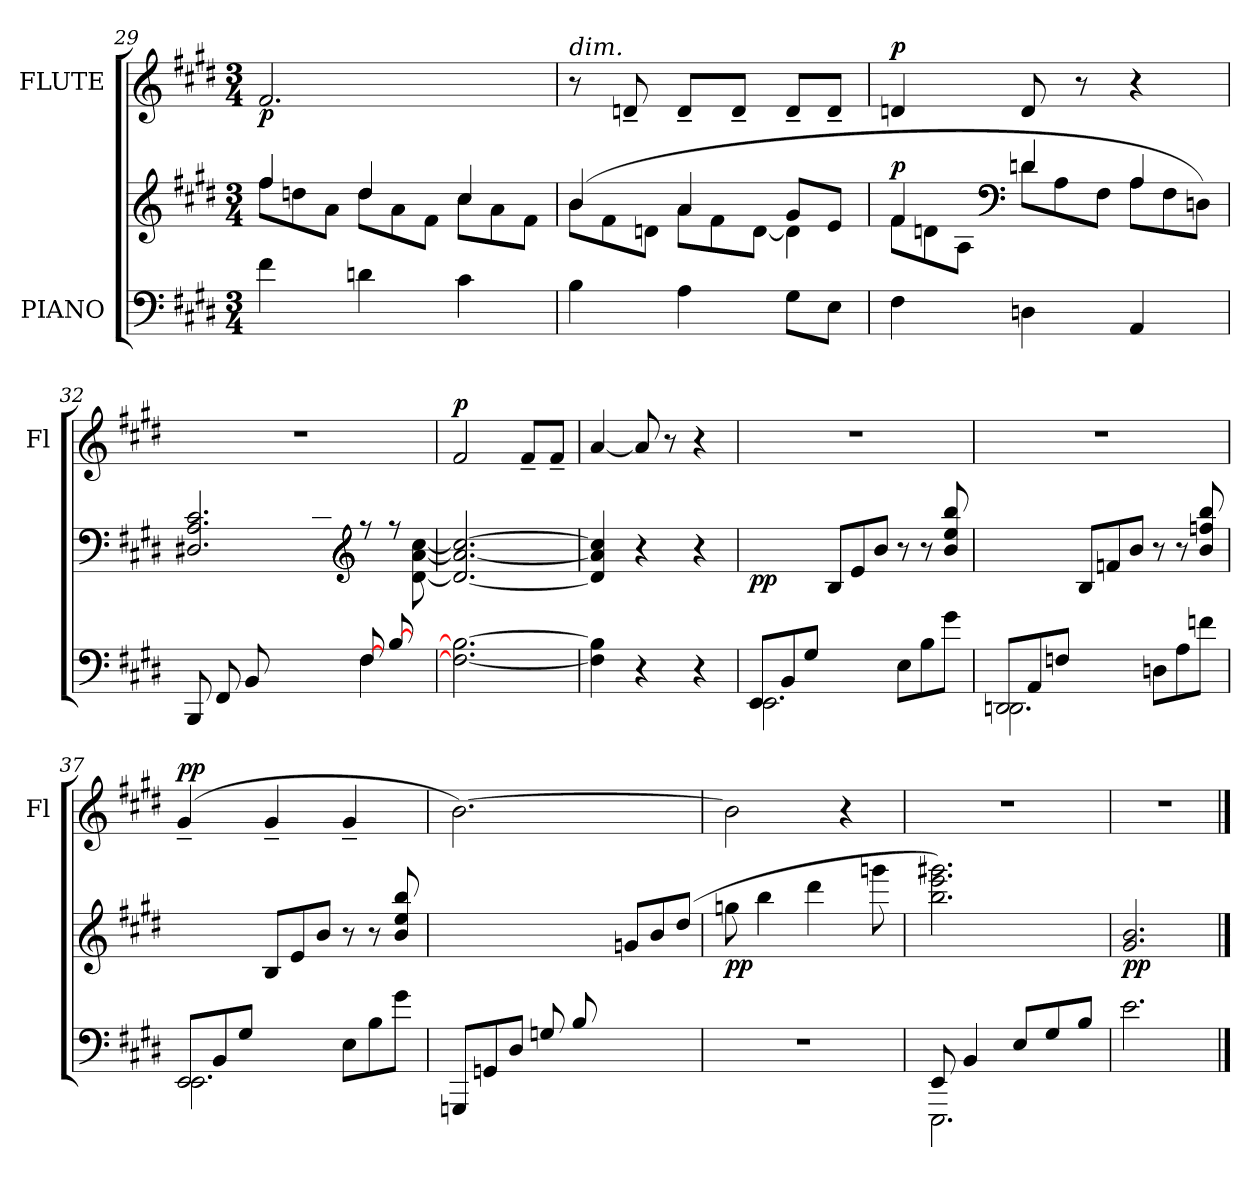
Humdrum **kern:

**kern	**kern	**dynam	**kern	**dynam
*part2	*part2	*part2	*part1	*part1
*staff3	*staff2	*staff2/3	*staff1	*staff1
*I"PIANO	*	*	*I"FLUTE	*
*	*	*	*I'Fl	*
*clefF4	*clefG2	*	*clefG2	*
*k[f#c#g#d#]	*k[f#c#g#d#]	*	*k[f#c#g#d#]	*
*M3/4	*M3/4	*	*M3/4	*
=29	=29	=29	=29	=29
*	*^	*	*	*
*	*	*Xtuplet	*	*	*
!	!	!	!	!	!LO:DY:b
4f#\	4ff#/	12ff#\L	.	2.f#/	p
.	.	12ddn\	.	.	.
.	.	12a\J	.	.	.
4dn\	4dd/	12dd\L	.	.	.
.	.	12a\	.	.	.
.	.	12f#\J	.	.	.
4c#\	4cc#/	12cc#\L	.	.	.
.	.	12a\	.	.	.
.	.	12f#\J	.	.	.
!!LO:LB:g=z
=30	=30	=30	=30	=30	=30
*	*	*	*	*MM66	*
!	!	!	!	!LO:TX:a:i:t=dim.	!
4B\	(>4b/	12b\L	.	8r	.
.	.	12f#\	.	.	.
.	.	.	.	8dn~/	.
.	.	12dn\J	.	.	.
4A\	4a/	12a\L	.	8d~/L	.
.	.	12f#\	.	.	.
.	.	.	.	8d~/J	.
.	.	[12d\J	.	.	.
8G#\L	8g#/L	4d\]	.	8d~/L	.
8E\J	8e/J	.	.	8d~/J	.
=31	=31	=31	=31	=31	=31
*	*	*	*	*MM60	*
!	!	!	!LO:DY:a	!	!LO:DY:a
*	*	*	*	*^	*
4F#\	4f#/	12f#\L	p	4dn/	3%2ryy	p
.	.	12dn\	.	.	.	.
.	.	12A\J	.	.	.	.
*	*clefF4	*	*	*	*	*
*	*	*	*	*MM56	*	*
4Dn\	4dn/	12d\L	.	8d/	.	.
.	.	12A\	.	.	.	.
.	.	.	.	8r	.	.
.	.	12F#\J	.	.	.	.
*	*	*	*	*MM50	*	*
4AA/	4A/	12A\L	.	4r	.	.
.	.	12F#\	.	.	.	.
*	*	*	*	*MM42	*	*
.	.	12Dn\J)	.	.	12ryy	.
*	*v	*v	*	*	*	*
*	*	*	*v	*v	*
=32	=32	=32	=32	=32
*Xtuplet	*	*	*	*
*^	*^	*	*^	*
*	*	*	*^	*	*	*	*
!	!	!	!	!	!LO:DY:b	!	!	!
!	!	!	!	!	!LO:DY:n=1:b	!	!	!
*	*	*	*	*	*	*^	*^	*
*	*	*	*	*	*	*	*	*^	*	*
12BBB/L	2ryy	2.D#X/ 2.A/ 2.c#/	2ryy	4ryy	other-dynamics p	2.r	12ryy	4ryy	2ryy	3%2ryy	.
*	*	*	*	*	*	*MM50	*	*	*	*	*
12FF#/	.	.	.	.	.	.	3%2ryy	.	.	.	.
12BB/	.	.	.	.	.	.	.	.	.	.	.
*	*	*	*	*	*	*MM46	*	*	*	*	*
4ryy	.	.	.	12D#X\	.	.	.	2ryy	.	.	.
.	.	.	.	12A\	.	.	.	.	.	.	.
.	.	.	.	12c#\J	.	.	.	.	.	.	.
*	*	*clefG2	*	*	*	*	*	*	*	*	*
*	*	*	*	*	*	*MM42	*	*	*	*	*
[12F#/L	4F#\	.	12rff	4ryy	.	.	.	.	4ryy	.	.
[12B/J	.	.	12rff	.	.	.	.	.	.	.	.
*	*	*	*	*	*	*MM38	*	*	*	*	*
12ryy	.	.	[12d#\ [12a\ [12cc#\	.	.	.	.	.	.	12ryy	.
*v	*v	*	*	*	*	*v	*v	*v	*v	*v	*
*	*v	*v	*v	*	*	*
=33	=33	=33	=33	=33
*	*	*	*MM46	*
*	*^	*	*^	*
*	*	*	*	*	*^	*
*	*	*	*	*	*	*^	*
*	*	*	*	*	*	*	*^	*
!	!	!	!	!LO:TX:a:B:t=Plus lent.	!	!	!	!	!
!	!LO:TX:a:B:t=Plus lent.	!	!	!	!	!	!	!	!
!	!	!	!	!	!	!	!	!	!LO:DY:a
*	*v	*v	*	*	*	*	*	*	*
*	*	*	*v	*v	*v	*v	*v	*
2.F#\_ 2.B\_	2.d#/_ 2.a/_ 2.cc#/_	.	2f#/	p
.	.	.	8f#~/L	.
.	.	.	8f#~/J	.
!!LO:LB:g=z
=34	=34	=34	=34	=34
*	*	*	*MM30	*
4F#\] 4B\]	4d#/] 4a/] 4cc#/]	.	[4a/	.
*	*	*	*MM46	*
4r	4r	.	8a/]	.
.	.	.	8r	.
4r	4r	.	4r	.
=35	=35	=35	=35	=35
*	*	*	*MM46	*
!LO:N:head=open	!	!LO:DY:b	!	!
*^	*	*	*^	*
*	*	*	*	*	*^	*
*	*	*	*	*	*	*^	*
12EE/L	2.EE\	4ryy	pp	2.r	12ryy	2ryy	3%2ryy	.
*	*	*	*	*MM50	*	*	*	*
12BB/	.	.	.	.	3%2ryy	.	.	.
12G#/J	.	.	.	.	.	.	.	.
4ryy	.	12B/L	.	.	.	.	.	.
.	.	12e/	.	.	.	.	.	.
.	.	12b/J	.	.	.	.	.	.
*	*	*	*	*MM46	*	*	*	*
12E\L	.	12r	.	.	.	4ryy	.	.
12B\	.	12r	.	.	.	.	.	.
*	*	*	*	*MM38	*	*	*	*
12g#\J	.	12b/ 12ee/ 12bb/	.	.	.	.	12ryy	.
=36	=36	=36	=36	=36	=36	=36	=36	=36
*	*	*	*	*MM46	*	*	*	*
!LO:N:head=open	!	!	!	!	!	!	!	!
12DDn/L	2.DD\	4ryy	.	2.r	12ryy	2ryy	3%2ryy	.
*	*	*	*	*MM50	*	*	*	*
12AA/	.	.	.	.	3%2ryy	.	.	.
12Fn/J	.	.	.	.	.	.	.	.
4ryy	.	12B/L	.	.	.	.	.	.
.	.	12fn/	.	.	.	.	.	.
.	.	12b/J	.	.	.	.	.	.
*	*	*	*	*MM46	*	*	*	*
12Dn\L	.	12r	.	.	.	4ryy	.	.
12A\	.	12r	.	.	.	.	.	.
*	*	*	*	*MM38	*	*	*	*
12fn\J	.	12b/ 12ffn/ 12bb/	.	.	.	.	12ryy	.
*	*	*	*	*v	*v	*v	*v	*
=37	=37	=37	=37	=37	=37
*	*	*	*	*MM46	*
*	*	*	*	*^	*
*	*	*	*	*	*^	*
*	*	*	*	*	*	*^	*
!LO:N:head=open	!	!	!	!	!	!	!	!LO:DY:a
*	*	*	*	*	*	*v	*v	*
12EE/L	2.EE\	4ryy	.	(>4g#~/	12ryy	3%2ryy	pp
*	*	*	*	*MM50	*	*	*
12BB/	.	.	.	.	3%2ryy	.	.
12G#/J	.	.	.	.	.	.	.
4ryy	.	12B/L	.	4g#~/	.	.	.
.	.	12e/	.	.	.	.	.
.	.	12b/J	.	.	.	.	.
*	*	*	*	*MM44	*	*	*
12E\L	.	12r	.	4g#~/	.	.	.
12B\	.	12r	.	.	.	.	.
*	*	*	*	*MM32	*	*	*
12g#\J	.	12b/ 12ee/ 12bb/	.	.	.	12ryy	.
*	*	*	*	*v	*v	*v	*
!!LO:LB:g=z
=38	=38	=38	=38	=38	=38
*	*	*	*	*MM40	*
*	*	*	*	*^	*
*	*	*	*	*	*^	*
!	!	!	!LO:DY:b	!	!	!	!
!	!	!	!LO:DY:n=1:b	!	!	!	!
*	*	*	*	*	*	*^	*
4ryy	(>12GGGn/L	4ryy	other-dynamics pp	[2.b\)	12ryy	2ryy	3%2ryy	.
*	*	*	*	*MM46	*	*	*	*
.	12GGn/	.	.	.	3%2ryy	.	.	.
.	12D#/J	.	.	.	.	.	.	.
12Gn/L	2ryy	6ryy	.	.	.	.	.	.
12B/	.	.	.	.	.	.	.	.
3ryy	.	12d#\J	.	.	.	.	.	.
*	*	*	*	*MM42	*	*	*	*
.	.	12gn/L	.	.	.	4ryy	.	.
.	.	12b/	.	.	.	.	.	.
*	*	*	*	*MM32	*	*	*	*
.	.	(12dd#/J	.	.	.	.	12ryy	.
*v	*v	*	*	*v	*v	*v	*v	*
=39	=39	=39	=39	=39
*	*	*	*MM46	*
*	*	*	*^	*
*	*	*	*	*^	*
*	*	*	*	*	*^	*
!	!	!LO:DY:b	!	!	!	!	!
*	*	*	*	*v	*v	*v	*
2.r	8ggn\	pp	2b\]	2ryy	.
.	4bb\	.	.	.	.
.	4ddd#\	.	.	.	.
.	.	.	4r	8ryy	.
*	*	*	*MM30	*	*
.	8gggn\	.	.	8ryy	.
*	*	*	*v	*v	*
=40	=40	=40	=40	=40
*	*	*	*MM42	*
*^	*	*	*^	*
*	*	*	*	*	*^	*
8EE/	2.EEE\	2.bb\ 2.eee\ 2.ggg#X\)	.	2.r	4.ryy	2ryy	.
4BB/	.	.	.	.	.	.	.
*	*	*	*	*MM36	*	*	*
8E/L	.	.	.	.	4.ryy	.	.
8G#/	.	.	.	.	.	8ryy	.
*	*	*	*	*MM30	*	*	*
8B/J	.	.	.	.	.	8ryy	.
*v	*v	*	*	*	*	*	*
=41	=41	=41	=41	=41	=41	=41
!	!	!LO:DY:b	!	!	!	!
*	*	*	*v	*v	*v	*
2.e\	2.g#/ 2.b/	pp	2.r	.
==	==	==	==	==
*-	*-	*-	*-	*-
